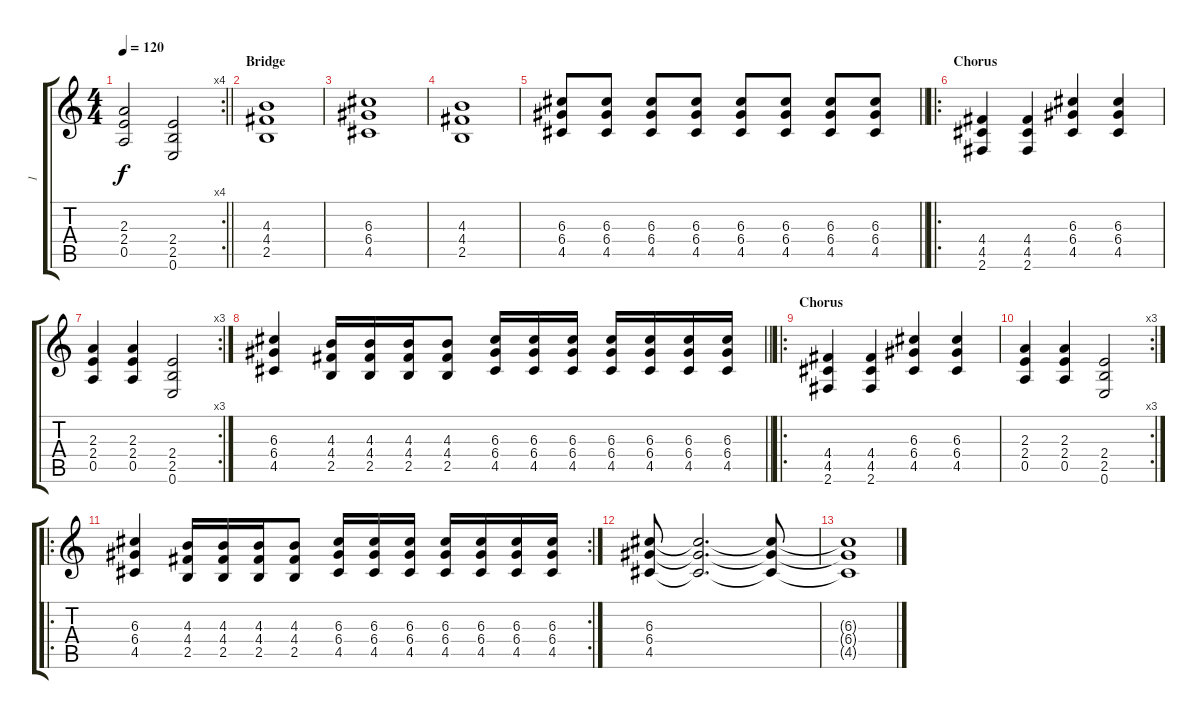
\track ("1" "1") {instrument distortionguitar}
\staff {score tabs}
\tuning (E4 B3 G3 D3 A2 E2) {hide}
\rc 4
\ts (4 4)
\tempo 120
\clef g2
\barLineRight lightlight
\ks c
(2.3 2.4 0.5).2{dy f} (2.4 2.5 0.6).2 |
\section ("" "Bridge")
(4.3 4.4 2.5).1 |
(6.3 6.4 4.5).1 |
(4.3 4.4 2.5).1 |
\barLineRight lightlight
(6.3 6.4 4.5).8 (6.3 6.4 4.5).8 (6.3 6.4 4.5).8 (6.3 6.4 4.5).8 (6.3 6.4 4.5).8 (6.3 6.4 4.5).8 (6.3 6.4 4.5).8 (6.3 6.4 4.5).8 |
\ro
\section ("" "Chorus")
(4.4 4.5 2.6).4 (4.4 4.5 2.6).4 (6.3 6.4 4.5).4 (6.3 6.4 4.5).4 |
\rc 3
(2.3 2.4 0.5).4 (2.3 2.4 0.5).4 (2.4 2.5 0.6).2 |
\barLineRight lightlight
(6.3 6.4 4.5).4 (4.3 4.4 2.5).16 (4.3 4.4 2.5).16 (4.3 4.4 2.5).16 (4.3 4.4 2.5).8 (6.3 6.4 4.5).16 (6.3 6.4 4.5).16 (6.3 6.4 4.5).16 (6.3 6.4 4.5).16 (6.3 6.4 4.5).16 (6.3 6.4 4.5).16 (6.3 6.4 4.5).16 |
\ro
\section ("" "Chorus")
(4.4 4.5 2.6).4 (4.4 4.5 2.6).4 (6.3 6.4 4.5).4 (6.3 6.4 4.5).4 |
\rc 3
(2.3 2.4 0.5).4 (2.3 2.4 0.5).4 (2.4 2.5 0.6).2 |
\ro
\rc 2
(6.3 6.4 4.5).4 (4.3 4.4 2.5).16 (4.3 4.4 2.5).16 (4.3 4.4 2.5).16 (4.3 4.4 2.5).8 (6.3 6.4 4.5).16 (6.3 6.4 4.5).16 (6.3 6.4 4.5).16 (6.3 6.4 4.5).16 (6.3 6.4 4.5).16 (6.3 6.4 4.5).16 (6.3 6.4 4.5).16 |
(6.3 6.4 4.5).8 (6.3{t} 6.4{t} 4.5{t}).2{d} (6.3{t} 6.4{t} 4.5{t}).8 |
(6.3{t} 6.4{t} 4.5{t}).1
